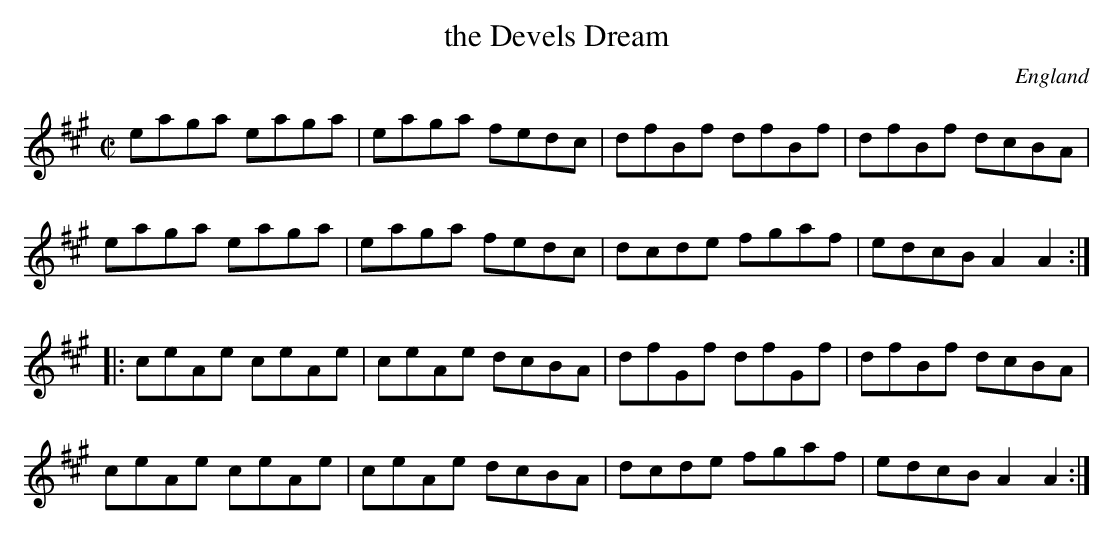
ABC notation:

X:1
T:the Devels Dream
L:1/8
M:C|
O:England
K:A major
eaga eaga | eaga fedc | dfBf dfBf | dfBf dcBA |
eaga eaga | eaga fedc | dcde fgaf | edcB A2A2 ::
ceAe ceAe | ceAe dcBA | dfGf dfGf | dfBf dcBA |
ceAe ceAe | ceAe dcBA | dcde fgaf | edcB A2A2 :|
